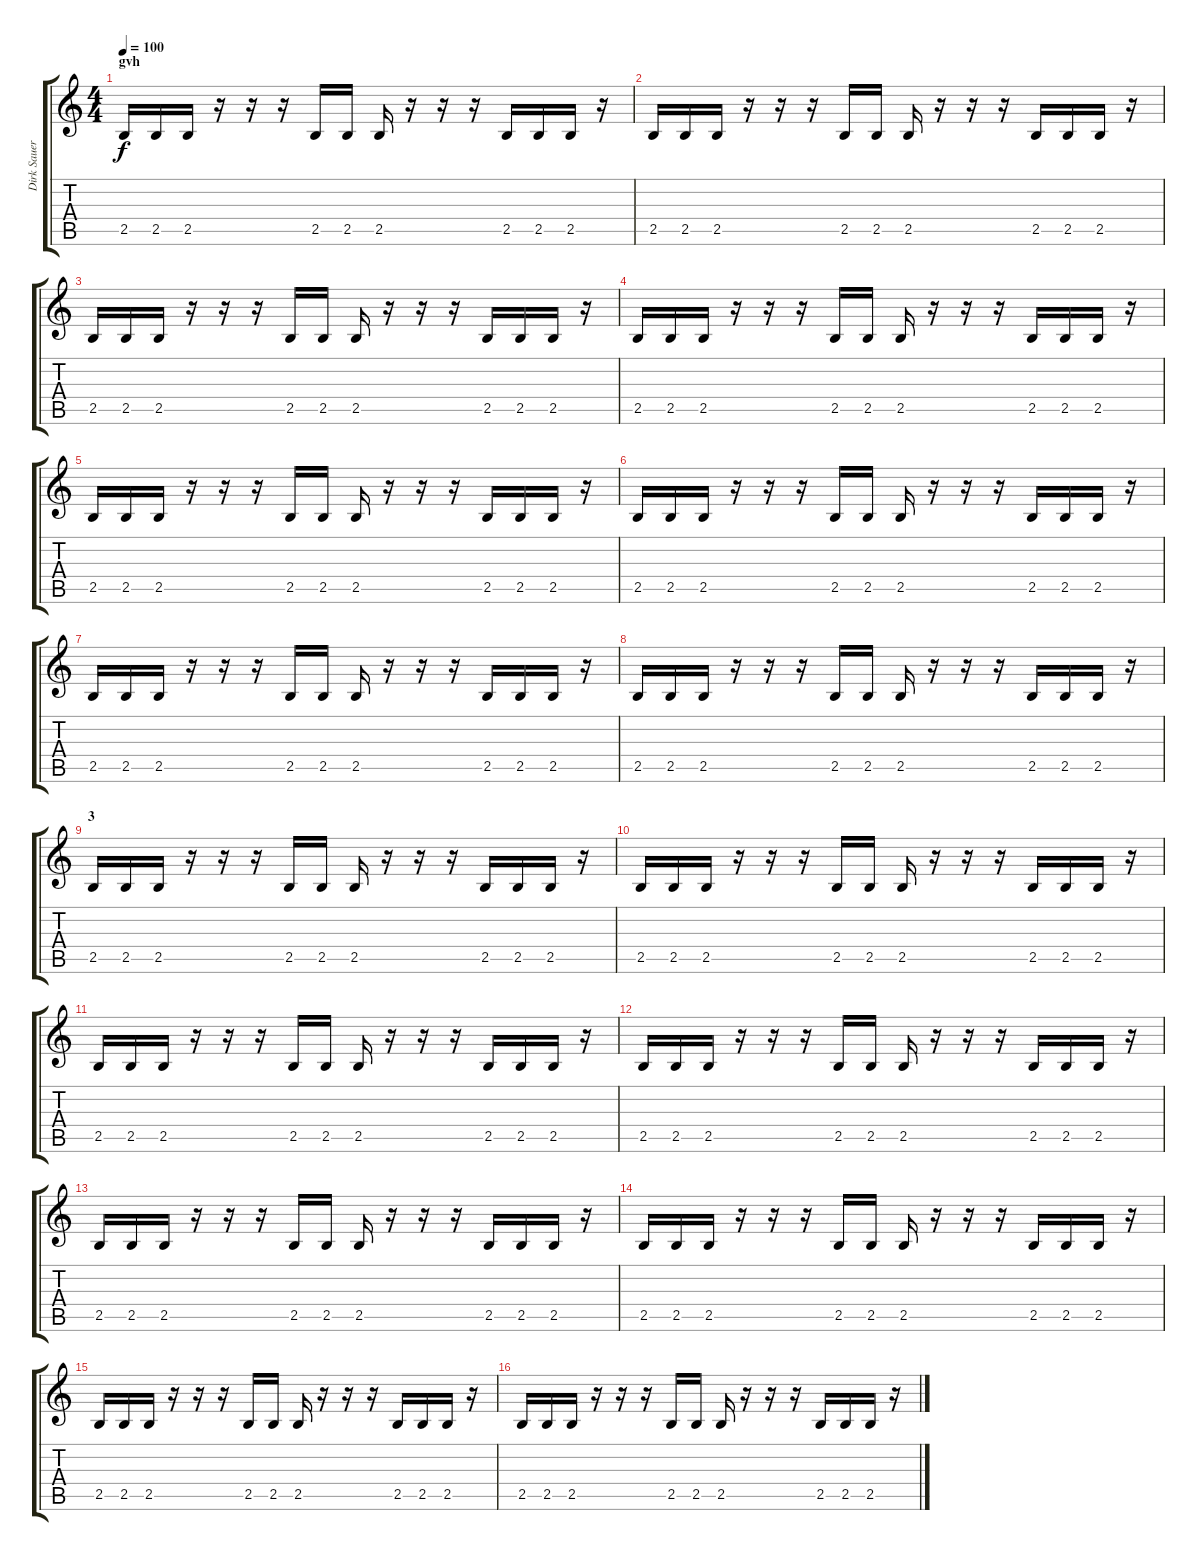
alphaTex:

\track ("Dirk Sauer" "Dirk Sauer") {instrument distortionguitar}
\staff {score tabs}
\tuning (E4 B3 G3 D3 A2 E2) {hide}
\ts (4 4)
\section ("" "gvh")
\tempo 100
\clef g2
\ks c
2.5.16{dy f} 2.5.16 2.5.16 r.16 r.16 r.16 2.5.16 2.5.16 2.5.16 r.16 r.16 r.16 2.5.16 2.5.16 2.5.16 r.16 |
2.5.16 2.5.16 2.5.16 r.16 r.16 r.16 2.5.16 2.5.16 2.5.16 r.16 r.16 r.16 2.5.16 2.5.16 2.5.16 r.16 |
2.5.16 2.5.16 2.5.16 r.16 r.16 r.16 2.5.16 2.5.16 2.5.16 r.16 r.16 r.16 2.5.16 2.5.16 2.5.16 r.16 |
2.5.16 2.5.16 2.5.16 r.16 r.16 r.16 2.5.16 2.5.16 2.5.16 r.16 r.16 r.16 2.5.16 2.5.16 2.5.16 r.16 |
2.5.16 2.5.16 2.5.16 r.16 r.16 r.16 2.5.16 2.5.16 2.5.16 r.16 r.16 r.16 2.5.16 2.5.16 2.5.16 r.16 |
2.5.16 2.5.16 2.5.16 r.16 r.16 r.16 2.5.16 2.5.16 2.5.16 r.16 r.16 r.16 2.5.16 2.5.16 2.5.16 r.16 |
2.5.16 2.5.16 2.5.16 r.16 r.16 r.16 2.5.16 2.5.16 2.5.16 r.16 r.16 r.16 2.5.16 2.5.16 2.5.16 r.16 |
2.5.16 2.5.16 2.5.16 r.16 r.16 r.16 2.5.16 2.5.16 2.5.16 r.16 r.16 r.16 2.5.16 2.5.16 2.5.16 r.16 |
\section ("" "3")
2.5.16 2.5.16 2.5.16 r.16 r.16 r.16 2.5.16 2.5.16 2.5.16 r.16 r.16 r.16 2.5.16 2.5.16 2.5.16 r.16 |
2.5.16 2.5.16 2.5.16 r.16 r.16 r.16 2.5.16 2.5.16 2.5.16 r.16 r.16 r.16 2.5.16 2.5.16 2.5.16 r.16 |
2.5.16 2.5.16 2.5.16 r.16 r.16 r.16 2.5.16 2.5.16 2.5.16 r.16 r.16 r.16 2.5.16 2.5.16 2.5.16 r.16 |
2.5.16 2.5.16 2.5.16 r.16 r.16 r.16 2.5.16 2.5.16 2.5.16 r.16 r.16 r.16 2.5.16 2.5.16 2.5.16 r.16 |
2.5.16 2.5.16 2.5.16 r.16 r.16 r.16 2.5.16 2.5.16 2.5.16 r.16 r.16 r.16 2.5.16 2.5.16 2.5.16 r.16 |
2.5.16 2.5.16 2.5.16 r.16 r.16 r.16 2.5.16 2.5.16 2.5.16 r.16 r.16 r.16 2.5.16 2.5.16 2.5.16 r.16 |
2.5.16 2.5.16 2.5.16 r.16 r.16 r.16 2.5.16 2.5.16 2.5.16 r.16 r.16 r.16 2.5.16 2.5.16 2.5.16 r.16 |
2.5.16 2.5.16 2.5.16 r.16 r.16 r.16 2.5.16 2.5.16 2.5.16 r.16 r.16 r.16 2.5.16 2.5.16 2.5.16 r.16
